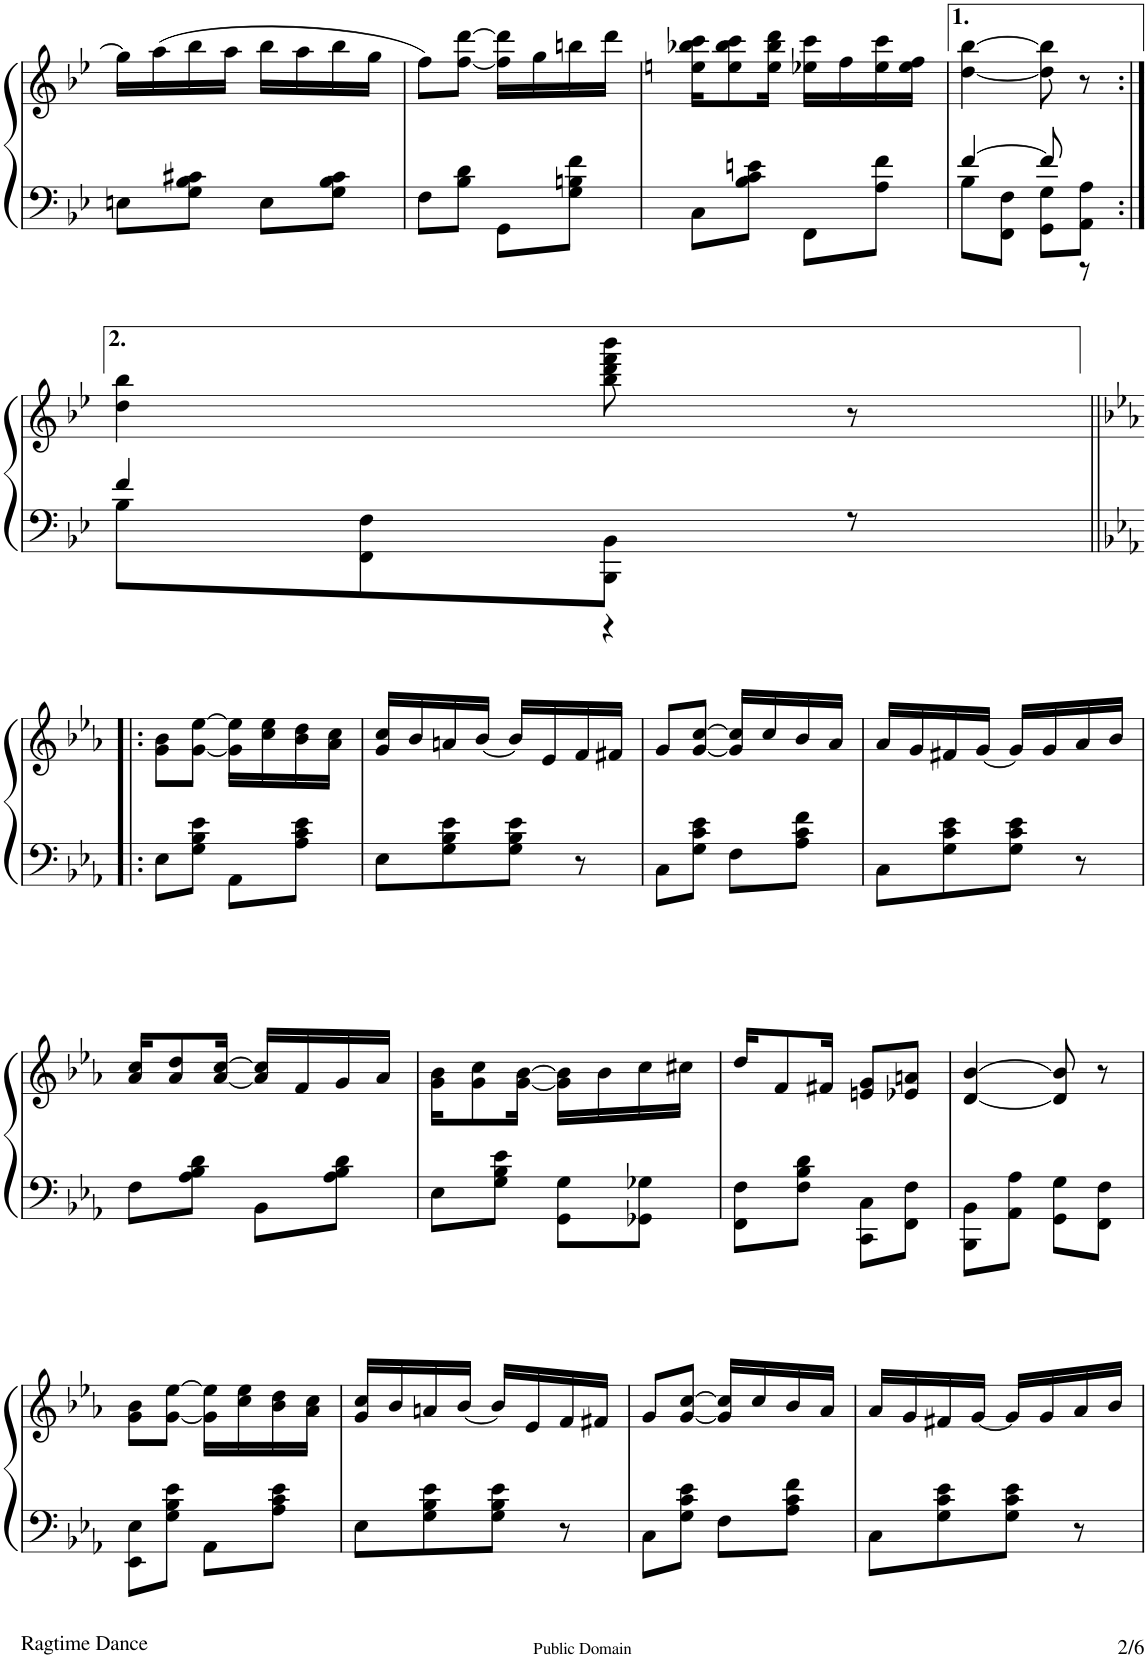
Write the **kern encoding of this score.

**kern	**kern
*part1	*part1
*staff2	*staff1
*I"Piano	*
*I'Pno.	*
!!LO:PB:g=z
*clefF4	*clefG2
*k[b-e-]	*k[b-e-]
*B-:	*B-:
*M2/4	*M2/4
=17	=17
8En\L	16gg\LL]
.	(16aa\
8G\ 8B-\ 8c#X\J	16bb-\
.	16aa\JJ
8E\L	16bb-\LL
.	16aa\
8G\ 8B-\ 8c#\J	16bb-\
.	16gg\JJ
=18	=18
8F\L	8ff\L)
8B-\ 8d\J	[8ff\ [8ddd\J
8GG\L	16ff\] 16ddd\]LL
.	16gg\
8G\ 8Bn\ 8f\J	16bbn\
.	16ddd\JJ
=19	=19
8C\L	16een\ 16bb-X\ 16ccc\KL
.	8ee\ 8bb-\ 8ccc\
8B-\ 8c\ 8en\J	.
.	16ee\ 16bb-\ 16ddd\Jk
8FF\L	16ee-X\ 16ccc\LL
.	16ff\
8A\ 8f\J	16ee-\ 16ccc\
.	16ee-\ 16ff\JJ
=20	=20
*^	*
8B-\L	[4f/	[4dd\ [4bb-\
8FF\ 8F\J	.	.
8GG\ 8G\L	8f/]	8dd\] 8bb-\]
8AA\ 8A\J	8r	8r
!!LO:LB:g=z
=21:|!	=21:|!	=21:|!
8B-\L	4f/	4dd\ 4bb-\
8FF\ 8F\	.	.
8BBB-\ 8BB-\J	4r	8bb-\ 8ddd\ 8fff\ 8bbb-\
8r	.	8r
*v	*v	*
!!LO:LB:g=z
=22!|:	=22!|:
*k[b-e-a-]	*k[b-e-a-]
*E-:	*E-:
8E-\L	8g\ 8b-\L
8G\ 8B-\ 8e-\J	[8g\ [8ee-\J
8AA-\L	16g\] 16ee-\]LL
.	16cc\ 16ee-\
8A-\ 8c\ 8e-\J	16b-\ 16dd\
.	16a-\ 16cc\JJ
=23	=23
8E-\L	16g/ 16cc/LL
.	16b-/
8G\ 8B-\ 8e-\	16an/
.	[16b-/JJ
8G\ 8B-\ 8e-\J	16b-/LL]
.	16e-/
8r	16f/
.	16f#X/JJ
=24	=24
8C\L	8g/L
8G\ 8c\ 8e-\J	[8g/ [8cc/J
8F\L	16g/] 16cc/]LL
.	16cc/
8A-\ 8c\ 8f\J	16b-/
.	16a-/JJ
=25	=25
8C\L	16a-/LL
.	16g/
8G\ 8c\ 8e-\	16f#X/
.	[16g/JJ
8G\ 8c\ 8e-\J	16g/LL]
.	16g/
8r	16a-/
.	16b-/JJ
!!LO:LB:g=z
=26	=26
8F\L	16a-/ 16cc/KL
.	8a-/ 8dd/
8A-\ 8B-\ 8d\J	.
.	[16a-/ [16cc/Jk
8BB-\L	16a-/] 16cc/]LL
.	16f/
8A-\ 8B-\ 8d\J	16g/
.	16a-/JJ
=27	=27
8E-\L	16g\ 16b-\KL
.	8g\ 8cc\
8G\ 8B-\ 8e-\J	.
.	[16g\ [16b-\Jk
8GG\ 8G\L	16g\] 16b-\]LL
.	16b-\
8GG-X\ 8G-X\J	16cc\
.	16cc#X\JJ
=28	=28
8FF\ 8F\L	16dd/KL
.	8f/
8F\ 8B-\ 8d\J	.
.	16f#X/Jk
8CC\ 8C\L	8en/ 8g/L
8FF\ 8F\J	8e-X/ 8an/J
=29	=29
8BBB-\ 8BB-\L	[4d/ [4b-/
8AA-\ 8A-\J	.
8GG\ 8G\L	8d/] 8b-/]
8FF\ 8F\J	8r
!!LO:LB:g=z
=30	=30
8EE-\ 8E-\L	8g\ 8b-\L
8G\ 8B-\ 8e-\J	[8g\ [8ee-\J
8AA-\L	16g\] 16ee-\]LL
.	16cc\ 16ee-\
8A-\ 8c\ 8e-\J	16b-\ 16dd\
.	16a-\ 16cc\JJ
=31	=31
8E-\L	16g/ 16cc/LL
.	16b-/
8G\ 8B-\ 8e-\	16an/
.	[16b-/JJ
8G\ 8B-\ 8e-\J	16b-/LL]
.	16e-/
8r	16f/
.	16f#X/JJ
=32	=32
8C\L	8g/L
8G\ 8c\ 8e-\J	[8g/ [8cc/J
8F\L	16g/] 16cc/]LL
.	16cc/
8A-\ 8c\ 8f\J	16b-/
.	16a-/JJ
=33	=33
8C\L	16a-/LL
.	16g/
8G\ 8c\ 8e-\	16f#X/
.	[16g/JJ
8G\ 8c\ 8e-\J	16g/LL]
.	16g/
8r	16a-/
.	16b-/JJ
=	=
*-	*-
